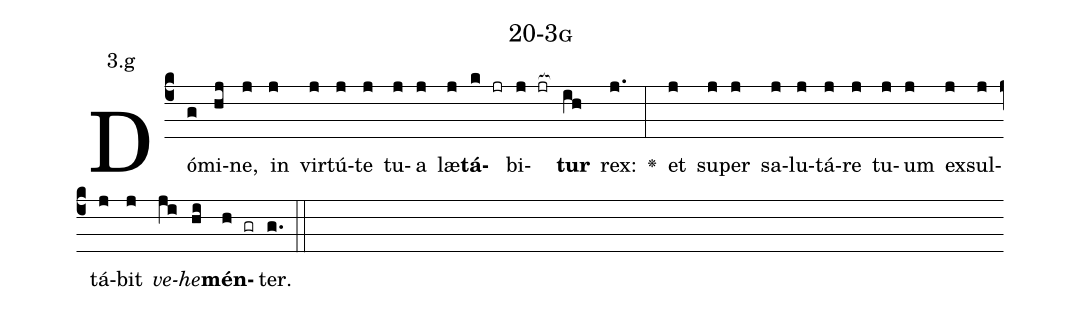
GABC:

name: 20-3g;
annotation: 3.g;
%%
(c4)Dó(g)mi(hj)ne,(j) in(j) vir(j)tú(j)te(j) tu(j)a(j) læ(j)<b>tá</b>(k jr)bi(j jr[ocb:1{])<b>tur</b>(ih[ocb:0}]) rex:(j.) <v>\greheightstar</v>(:) et(j) su(j)per(j) sa(j)lu(j)tá(j)re(j) tu(j)um(j) ex(j)sul(j)tá(j)bit(j) <i>ve</i>(ji)<i>he</i>(hi)<b>mén</b>(h gr)ter.(g.) (::)


%E(j) u(j) o(ji) u(hi) a(h) e.(g.) (::)
